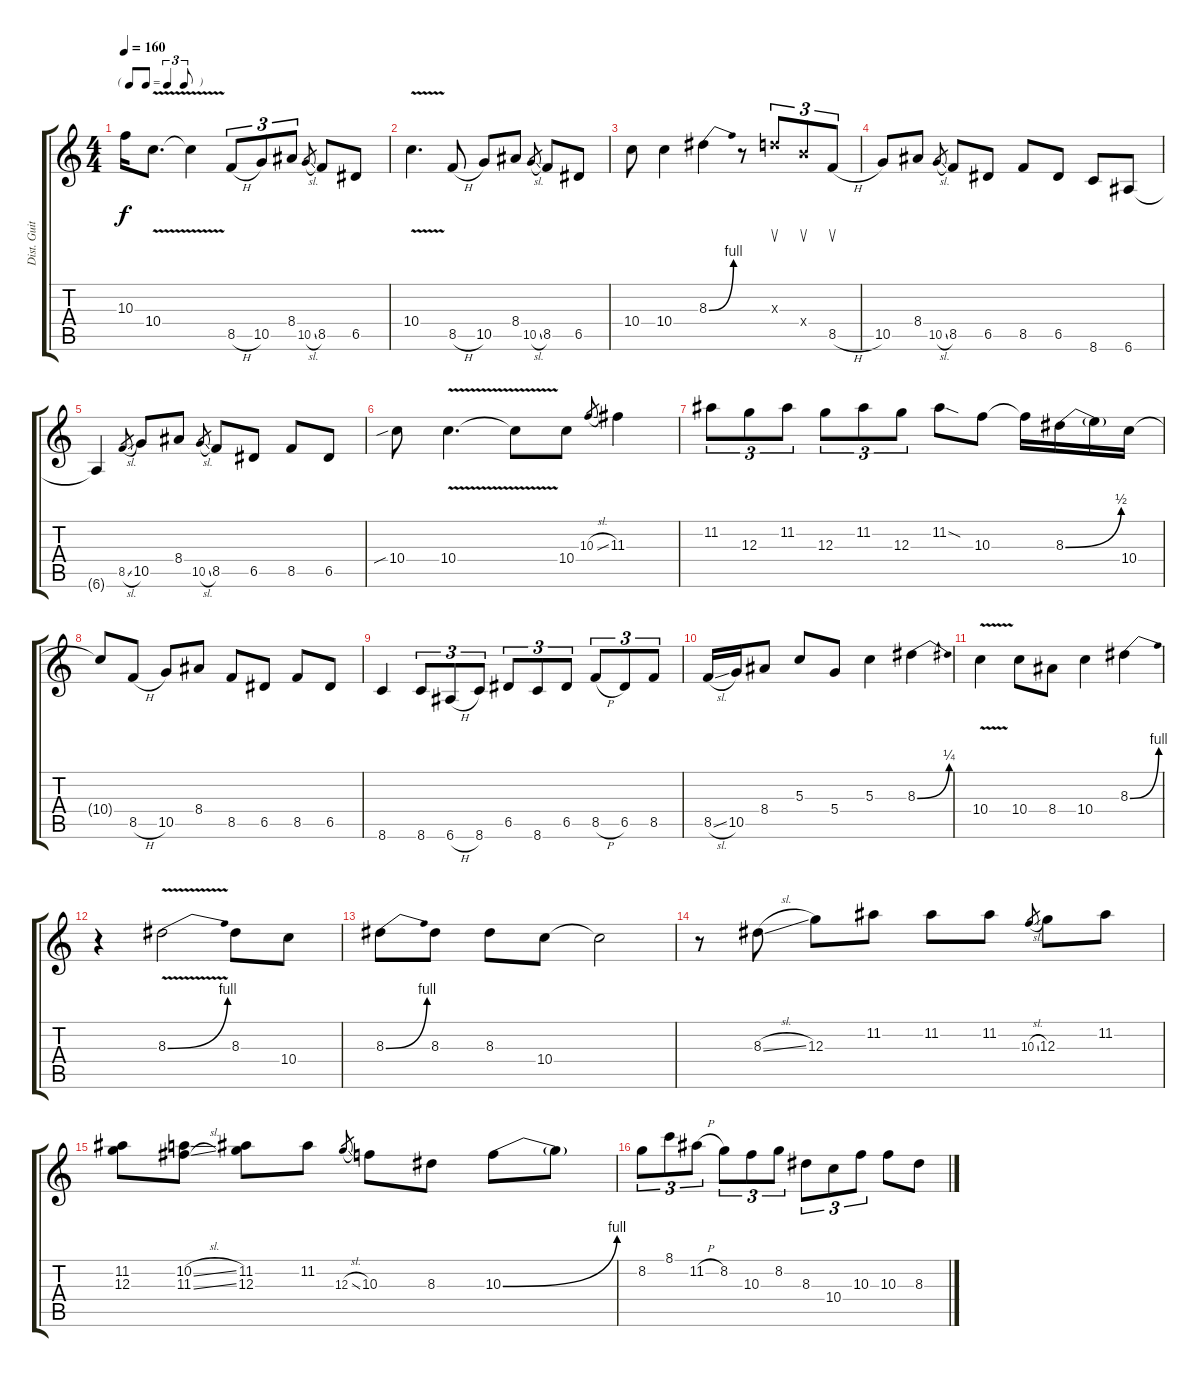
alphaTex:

\track ("Dist. Guitar 2" "Dist. Guit") {instrument overdrivenguitar}
\staff {score tabs}
\tuning (E4 B3 G3 D3 A2 E2) {hide}
\ts (4 4)
\tf triplet8th
\tempo 160
\clef g2
\ks c
10.3.16{dy f} 10.4{v}.8{d} 10.4{t}.4 8.5{h}.8{tu (3 2)} 10.5.8{tu (3 2)} 8.4.8{tu (3 2)} 10.5{sl}.8{gr} 8.5.8 6.5.8 |
10.4{v}.4{d} 8.5{h}.8 10.5.8 8.4.8 10.5{sl}.8{gr} 8.5.8 6.5.8 |
10.4.8 10.4.4 8.3{be (bend 0 0 60 4)}.4 r.8 7.3{x}.8{su tu (3 2)} 9.4{x}.8{su tu (3 2)} 8.5{h}.8{su tu (3 2)} |
10.5.8 8.4.8 10.5{sl}.8{gr} 8.5.8 6.5.8 8.5.8 6.5.8 8.6.8 6.6.8 |
6.6{t}.4 8.5{sl}.8{gr} 10.5.8 8.4.8 10.5{sl}.8{gr} 8.5.8 6.5.8 8.5.8 6.5.8 |
10.4{sib}.8 10.4{v}.4{d} 10.4{t}.8 10.4.8 10.3{sl}.8{gr} 11.3.4 |
11.2.8{tu (3 2)} 12.3.8{tu (3 2)} 11.2.8{tu (3 2)} 12.3.8{tu (3 2)} 11.2.8{tu (3 2)} 12.3.8{tu (3 2)} 11.2{sod}.8 10.3.8 10.3{t}.16 8.3{be (bend 0 0 60 2)}.16 8.3{t}.16 10.4.16 |
10.4{t}.8 8.5{h}.8 10.5.8 8.4.8 8.5.8 6.5.8 8.5.8 6.5.8 |
8.6.4 8.6.8{tu (3 2)} 6.6{h}.8{tu (3 2)} 8.6.8{tu (3 2)} 6.5.8{tu (3 2)} 8.6.8{tu (3 2)} 6.5.8{tu (3 2)} 8.5{h}.8{tu (3 2)} 6.5.8{tu (3 2)} 8.5.8{tu (3 2)} |
8.5{sl}.16 10.5.16 8.4.8 5.3.8 5.4.8 5.3.4 8.3{be (bend 0 0 60 1)}.4 |
10.4{v}.4 10.4.8 8.4.8 10.4.4 8.3{be (bend 0 0 60 4)}.4 |
r.4 8.3{be (bend 0 0 60 4) v}.2 8.3.8 10.4.8 |
8.3{be (bend 0 0 60 4)}.8 8.3.8 8.3.8 10.4.8 10.4{t}.2 |
r.8 8.3{sl}.8 12.3.8 11.2.8 11.2.8 11.2.8 10.3{sl}.8{gr} 12.3.8 11.2.8 |
(11.2 12.3).8 (10.2{sl} 11.3{sl}).8 (11.2 12.3).8 11.2.8 12.3{sl}.8{gr} 10.3.8 8.3.8 10.3{be (bend 0 0 60 4)}.8 10.3{t}.8 |
8.2.8{tu (3 2)} 8.1.8{tu (3 2)} 11.2{h}.8{tu (3 2)} 8.2.8{tu (3 2)} 10.3.8{tu (3 2)} 8.2.8{tu (3 2)} 8.3.8{tu (3 2)} 10.4.8{tu (3 2)} 10.3.8{tu (3 2)} 10.3.8 8.3.8
